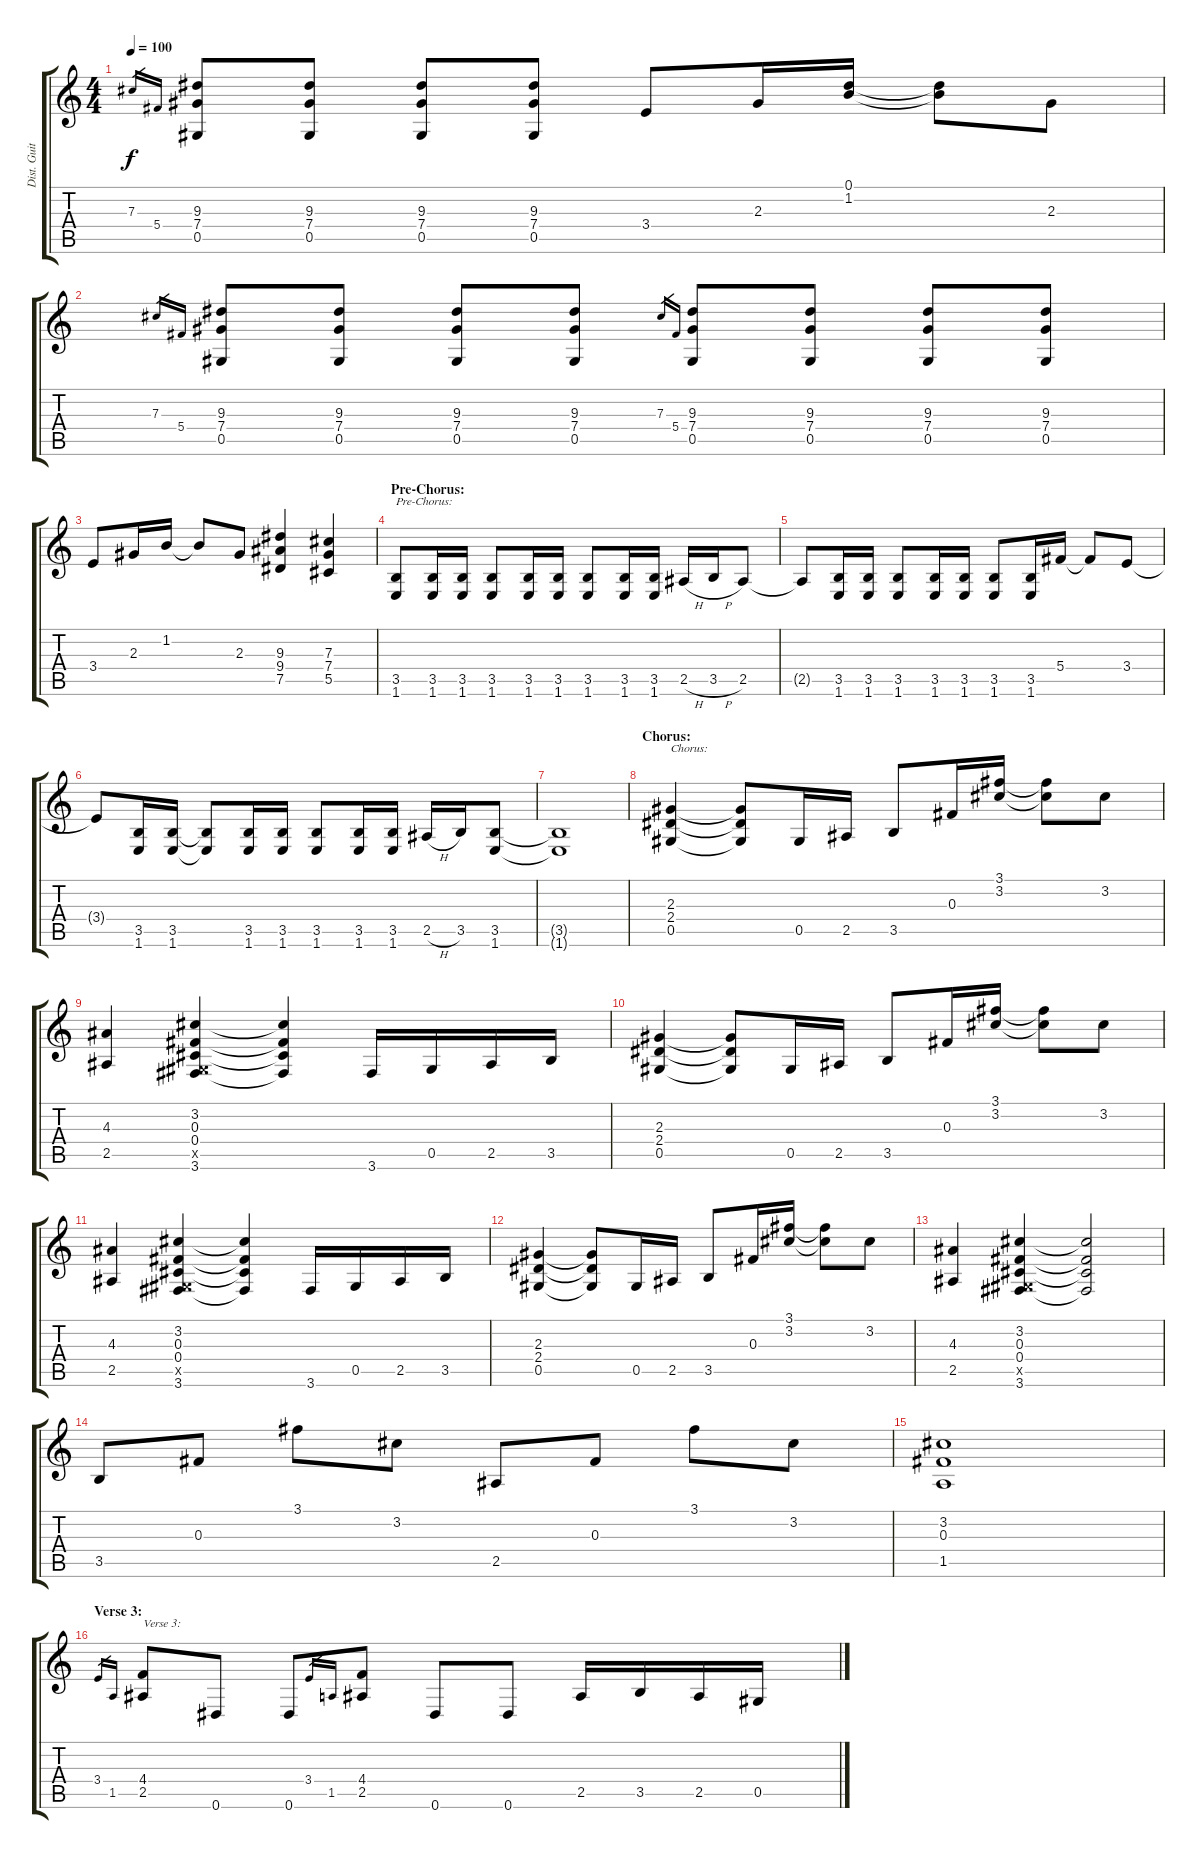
\track ("Dist. Guitar 2" "Dist. Guit") {instrument distortionguitar}
\staff {score tabs}
\tuning (Eb4 Bb3 Gb3 Db3 Ab2 Eb2) {hide}
\ts (4 4)
\tempo 100
\clef g2
\ks c
7.3.16{gr dy f} 5.4.16{gr} (9.3 7.4 0.5).8 (9.3 7.4 0.5).8 (9.3 7.4 0.5).8 (9.3 7.4 0.5).8 3.4.8 2.3.16 (0.1 1.2).16 (0.1{t} 1.2{t}).8 2.3.8 |
7.3.16{gr} 5.4.16{gr} (9.3 7.4 0.5).8 (9.3 7.4 0.5).8 (9.3 7.4 0.5).8 (9.3 7.4 0.5).8 7.3.16{gr} 5.4.16{gr} (9.3 7.4 0.5).8 (9.3 7.4 0.5).8 (9.3 7.4 0.5).8 (9.3 7.4 0.5).8 |
3.4.8 2.3.16 1.2.16 1.2{t}.8 2.3.8 (9.3 9.4 7.5).4 (7.3 7.4 5.5).4 |
\section ("" "Pre-Chorus:")
(3.5 1.6).8{txt "Pre-Chorus:"} (3.5 1.6).16 (3.5 1.6).16 (3.5 1.6).8 (3.5 1.6).16 (3.5 1.6).16 (3.5 1.6).8 (3.5 1.6).16 (3.5 1.6).16 2.5{h}.16 3.5{h}.16 2.5.8 |
2.5{t}.8 (3.5 1.6).16 (3.5 1.6).16 (3.5 1.6).8 (3.5 1.6).16 (3.5 1.6).16 (3.5 1.6).8 (3.5 1.6).16 5.4.16 5.4{t}.8 3.4.8 |
3.4{t}.8 (3.5 1.6).16 (3.5 1.6).16 (3.5{t} 1.6{t}).8 (3.5 1.6).16 (3.5 1.6).16 (3.5 1.6).8 (3.5 1.6).16 (3.5 1.6).16 2.5{h}.16 3.5.16 (3.5 1.6).8 |
(3.5{t} 1.6{t}).1 |
\section ("" "Chorus:")
(2.3 2.4 0.5).4{txt "Chorus:"} (2.3{t} 2.4{t} 0.5{t}).8 0.5.16 2.5.16 3.5.8 0.3.16 (3.1 3.2).16 (3.1{t} 3.2{t}).8 3.2.8 |
(4.3 2.5).4 (3.2 0.3 0.4 0.5{x} 3.6).4 (3.2{t} 0.3{t} 0.4{t} 3.6{t}).4 3.6.16 0.5.16 2.5.16 3.5.16 |
(2.3 2.4 0.5).4 (2.3{t} 2.4{t} 0.5{t}).8 0.5.16 2.5.16 3.5.8 0.3.16 (3.1 3.2).16 (3.1{t} 3.2{t}).8 3.2.8 |
(4.3 2.5).4 (3.2 0.3 0.4 0.5{x} 3.6).4 (3.2{t} 0.3{t} 0.4{t} 3.6{t}).4 3.6.16 0.5.16 2.5.16 3.5.16 |
(2.3 2.4 0.5).4 (2.3{t} 2.4{t} 0.5{t}).8 0.5.16 2.5.16 3.5.8 0.3.16 (3.1 3.2).16 (3.1{t} 3.2{t}).8 3.2.8 |
(4.3 2.5).4 (3.2 0.3 0.4 0.5{x} 3.6).4 (3.2{t} 0.3{t} 0.4{t} 3.6{t}).2 |
3.5.8 0.3.8 3.1.8 3.2.8 2.5.8 0.3.8 3.1.8 3.2.8 |
(3.2 0.3 1.5).1 |
\section ("" "Verse 3:")
3.4.16{gr} 1.5.16{gr} (4.4 2.5).8{txt "Verse 3:"} 0.6.8 0.6.8 3.4.16{gr} 1.5.16{gr} (4.4 2.5).8 0.6.8 0.6.8 2.5.16 3.5.16 2.5.16 0.5.16
